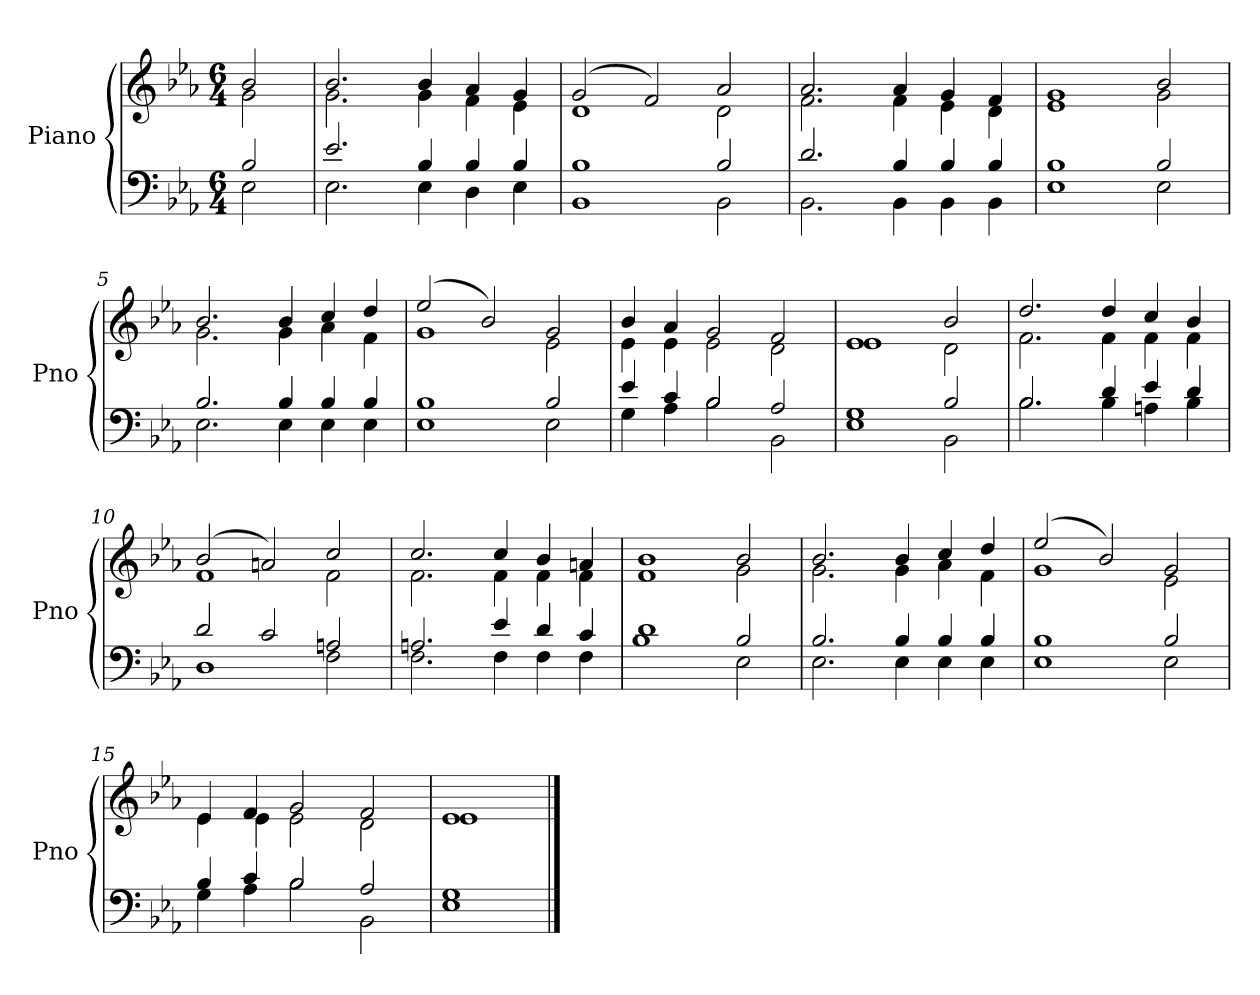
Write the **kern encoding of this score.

**kern	**kern
*part1	*part1
*staff2	*staff1
*I"Piano	*
*I'Pno	*
*clefF4	*clefG2
*k[b-e-a-]	*k[b-e-a-]
*E-:	*E-:
*M6/4	*M6/4
=	=
*^	*^
*	*^	*	*
2ryy	2B-/	2E-\	2b-/	2g\
=1	=1	=1	=1	=1
1.ryy	2.e-/	2.E-\	2.b-/	2.g\
.	4B-/	4E-\	4b-/	4g\
.	4B-/	4D\	4a-/	4f\
.	4B-/	4E-\	4g/	4e-\
=2	=2	=2	=2	=2
1.ryy	1B-	1BB-	(2g/	1d
.	.	.	2f/)	.
.	2B-/	2BB-\	2a-/	2d\
=3	=3	=3	=3	=3
1.ryy	2.d/	2.BB-\	2.a-/	2.f\
.	4B-/	4BB-\	4a-/	4f\
.	4B-/	4BB-\	4g/	4e-\
.	4B-/	4BB-\	4f/	4d\
=4	=4	=4	=4	=4
1.ryy	1B-	1E-	1g	1e-
.	2B-/	2E-\	2b-/	2g\
=5	=5	=5	=5	=5
1.ryy	2.B-/	2.E-\	2.b-/	2.g\
.	4B-/	4E-\	4b-/	4g\
.	4B-/	4E-\	4cc/	4a-\
.	4B-/	4E-\	4dd/	4f\
=6	=6	=6	=6	=6
1.ryy	1B-	1E-	(2ee-/	1g
.	.	.	2b-/)	.
.	2B-/	2E-\	2g/	2e-\
!!LO:LB:g=z	!!
=7	=7	=7	=7	=7
1.ryy	4e-/	4G\	4b-/	4e-\
.	4c/	4A-\	4a-/	4e-\
.	2B-/	2B-\	2g/	2e-\
.	2A-/	2BB-\	2f/	2d\
=8	=8	=8	=8	=8
1.ryy	1G	1E-	1e-	1e-
.	2B-/	2BB-\	2b-/	2d\
=9	=9	=9	=9	=9
1.ryy	2.B-/	2.B-\	2.dd/	2.f\
.	4d/	4B-\	4dd/	4f\
.	4e-/	4An\	4cc/	4f\
.	4d/	4B-\	4b-/	4f\
=10	=10	=10	=10	=10
1.ryy	2d/	1D	(2b-/	1f
.	2c/	.	2an/)	.
.	2An/	2F\	2cc/	2f\
=11	=11	=11	=11	=11
1.ryy	2.An/	2.F\	2.cc/	2.f\
.	4e-/	4F\	4cc/	4f\
.	4d/	4F\	4b-/	4f\
.	4c/	4F\	4an/	4f\
=12	=12	=12	=12	=12
1.ryy	1d	1B-	1b-	1f
.	2B-/	2E-\	2b-/	2g\
!!LO:LB:g=z	!!
=13	=13	=13	=13	=13
1.ryy	2.B-/	2.E-\	2.b-/	2.g\
.	4B-/	4E-\	4b-/	4g\
.	4B-/	4E-\	4cc/	4a-\
.	4B-/	4E-\	4dd/	4f\
=14	=14	=14	=14	=14
1.ryy	1B-	1E-	(2ee-/	1g
.	.	.	2b-/)	.
.	2B-/	2E-\	2g/	2e-\
=15	=15	=15	=15	=15
1.ryy	4B-/	4G\	4e-/	4e-\
.	4c/	4A-\	4f/	4e-\
.	2B-/	2B-\	2g/	2e-\
.	2A-/	2BB-\	2f/	2d\
=16	=16	=16	=16	=16
1ryy	1G	1E-	1e-	1e-
*v	*v	*v	*	*
*	*v	*v
==	==
*-	*-
